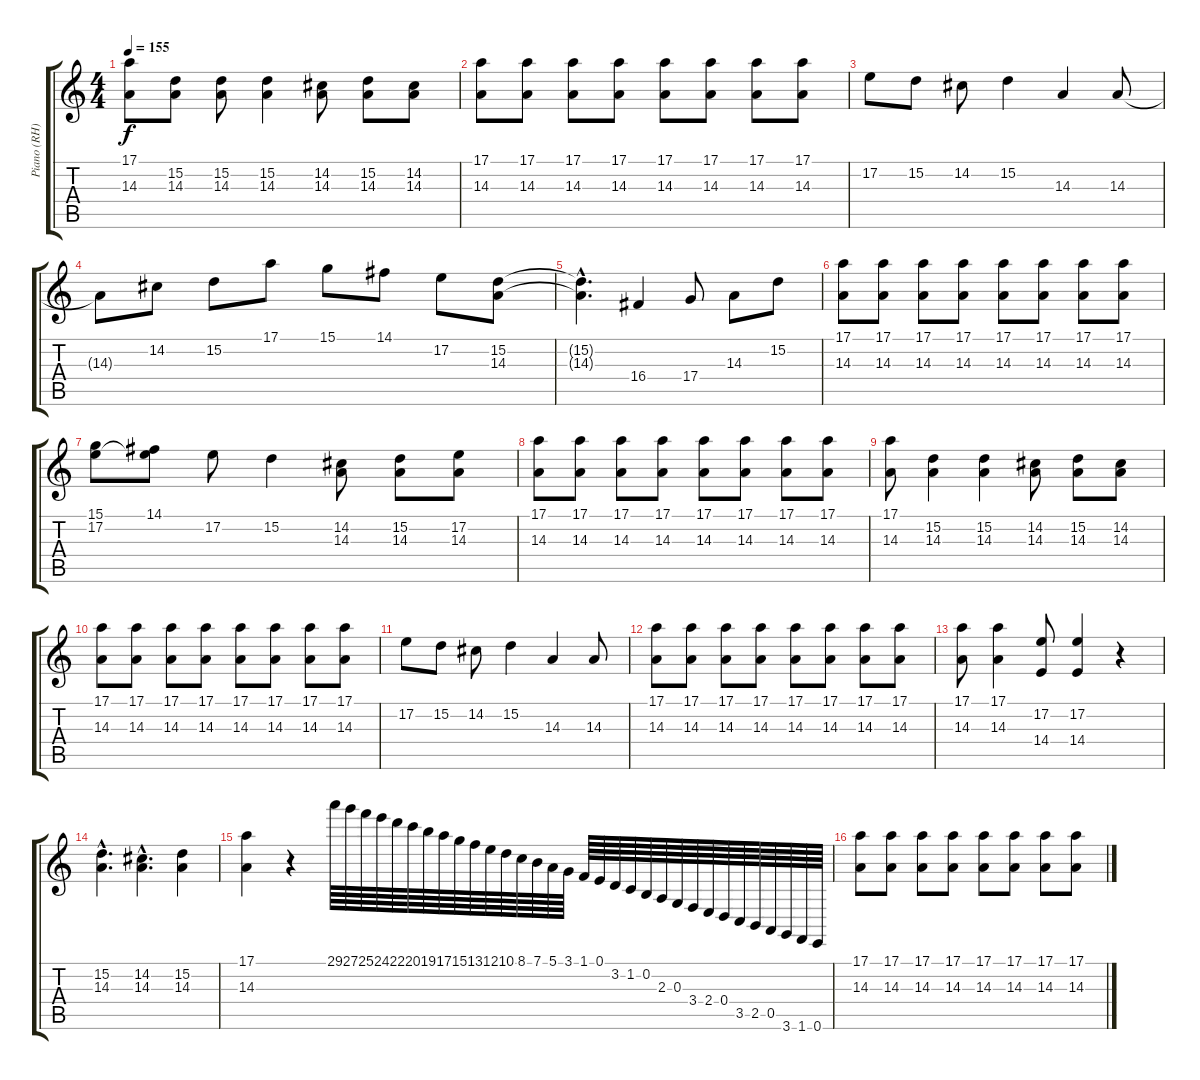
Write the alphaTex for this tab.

\track ("Piano (RH)" "Piano (RH)") {instrument honkytonkpiano}
\staff {score tabs}
\tuning (E4 B3 G3 D3 A2 E2) {hide}
\ts (4 4)
\tempo 155
\clef g2
\ks c
(17.1 14.3).8{dy f} (15.2 14.3).8 (15.2 14.3).8 (15.2 14.3).4 (14.2 14.3).8 (15.2 14.3).8 (14.2 14.3).8 |
(17.1 14.3).8 (17.1 14.3).8 (17.1 14.3).8 (17.1 14.3).8 (17.1 14.3).8 (17.1 14.3).8 (17.1 14.3).8 (17.1 14.3).8 |
17.2.8 15.2.8 14.2.8 15.2.4 14.3.4 14.3.8 |
14.3{t}.8 14.2.8 15.2.8 17.1.8 15.1.8 14.1.8 17.2.8 (15.2 14.3).8 |
(15.2{hac t} 14.3{hac t}).4{d} 16.4.4 17.4.8 14.3.8 15.2.8 |
(17.1 14.3).8 (17.1 14.3).8 (17.1 14.3).8 (17.1 14.3).8 (17.1 14.3).8 (17.1 14.3).8 (17.1 14.3).8 (17.1 14.3).8 |
(15.1 17.2).8 (14.1 17.2{t}).8 17.2.8 15.2.4 (14.2 14.3).8 (15.2 14.3).8 (17.2 14.3).8 |
(17.1 14.3).8 (17.1 14.3).8 (17.1 14.3).8 (17.1 14.3).8 (17.1 14.3).8 (17.1 14.3).8 (17.1 14.3).8 (17.1 14.3).8 |
(17.1 14.3).8 (15.2 14.3).4 (15.2 14.3).4 (14.2 14.3).8 (15.2 14.3).8 (14.2 14.3).8 |
(17.1 14.3).8 (17.1 14.3).8 (17.1 14.3).8 (17.1 14.3).8 (17.1 14.3).8 (17.1 14.3).8 (17.1 14.3).8 (17.1 14.3).8 |
17.2.8 15.2.8 14.2.8 15.2.4 14.3.4 14.3.8 |
(17.1 14.3).8 (17.1 14.3).8 (17.1 14.3).8 (17.1 14.3).8 (17.1 14.3).8 (17.1 14.3).8 (17.1 14.3).8 (17.1 14.3).8 |
(17.1 14.3).8 (17.1 14.3).4 (17.2 14.4).8 (17.2 14.4).4 r.4 |
(15.2{hac} 14.3{hac}).4{d} (14.2{hac} 14.3{hac}).4{d} (15.2 14.3).4 |
(17.1 14.3).4 r.4 29.1.64 27.1.64 25.1.64 24.1.64 22.1.64 20.1.64 19.1.64 17.1.64 15.1.64 13.1.64 12.1.64 10.1.64 8.1.64 7.1.64 5.1.64 3.1.64 1.1.64 0.1.64 3.2.64 1.2.64 0.2.64 2.3.64 0.3.64 3.4.64 2.4.64 0.4.64 3.5.64 2.5.64 0.5.64 3.6.64 1.6.64 0.6.64 |
(17.1 14.3).8 (17.1 14.3).8 (17.1 14.3).8 (17.1 14.3).8 (17.1 14.3).8 (17.1 14.3).8 (17.1 14.3).8 (17.1 14.3).8
